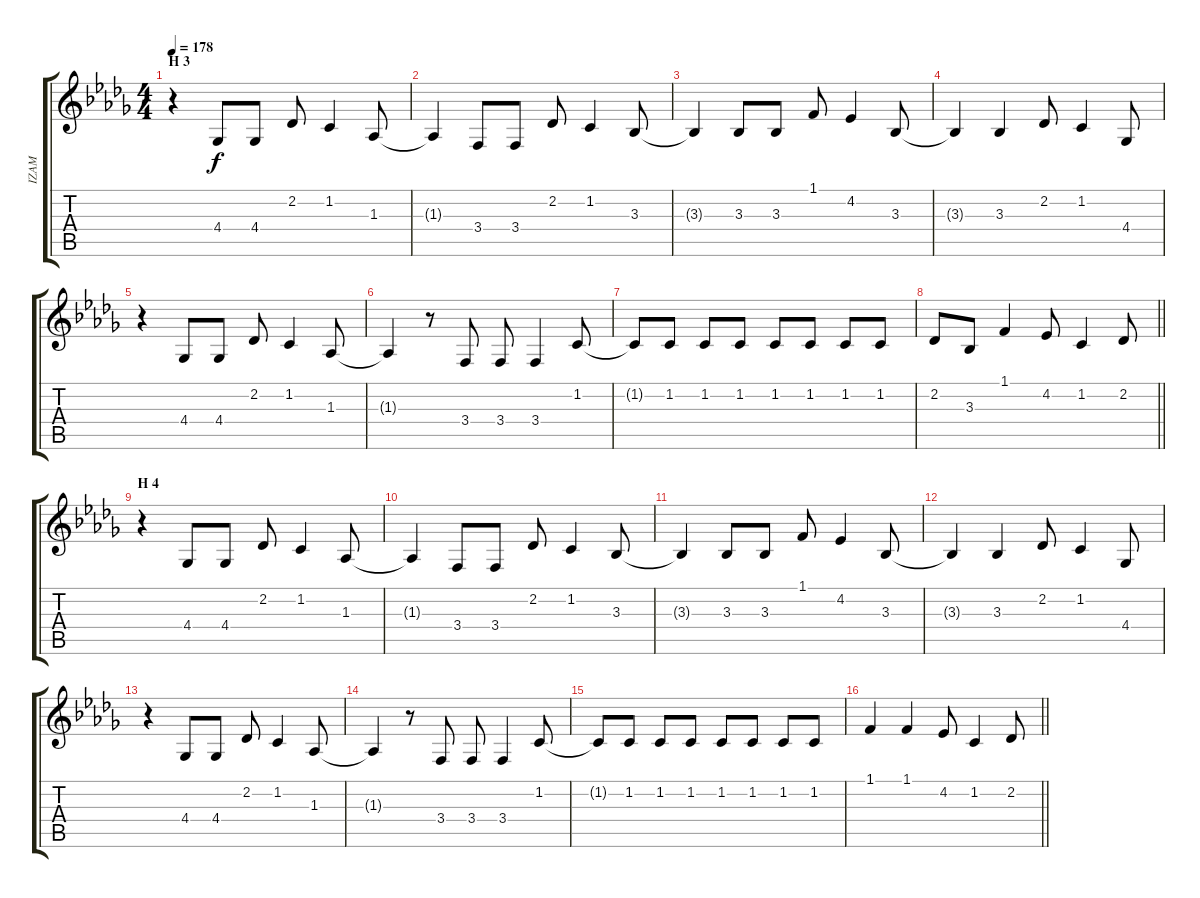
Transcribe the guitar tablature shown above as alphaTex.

\track ("IZAM" "IZAM") {instrument oboe}
\staff {score tabs}
\tuning (E4 B3 G3 D3 A2 E2) {hide}
\ts (4 4)
\section ("" "H 3")
\tempo 178
\clef g2
\ks db
r.4{dy f} 4.4.8 4.4.8 2.2.8 1.2.4 1.3.8 |
1.3{t}.4 3.4.8 3.4.8 2.2.8 1.2.4 3.3.8 |
3.3{t}.4 3.3.8 3.3.8 1.1.8 4.2.4 3.3.8 |
3.3{t}.4 3.3.4 2.2.8 1.2.4 4.4.8 |
r.4 4.4.8 4.4.8 2.2.8 1.2.4 1.3.8 |
1.3{t}.4 r.8 3.4.8 3.4.8 3.4.4 1.2.8 |
1.2{t}.8 1.2.8 1.2.8 1.2.8 1.2.8 1.2.8 1.2.8 1.2.8 |
\barLineRight lightlight
2.2.8 3.3.8 1.1.4 4.2.8 1.2.4 2.2.8 |
\section ("" "H 4")
r.4 4.4.8 4.4.8 2.2.8 1.2.4 1.3.8 |
1.3{t}.4 3.4.8 3.4.8 2.2.8 1.2.4 3.3.8 |
3.3{t}.4 3.3.8 3.3.8 1.1.8 4.2.4 3.3.8 |
3.3{t}.4 3.3.4 2.2.8 1.2.4 4.4.8 |
r.4 4.4.8 4.4.8 2.2.8 1.2.4 1.3.8 |
1.3{t}.4 r.8 3.4.8 3.4.8 3.4.4 1.2.8 |
1.2{t}.8 1.2.8 1.2.8 1.2.8 1.2.8 1.2.8 1.2.8 1.2.8 |
\barLineRight lightlight
1.1.4 1.1.4 4.2.8 1.2.4 2.2.8
